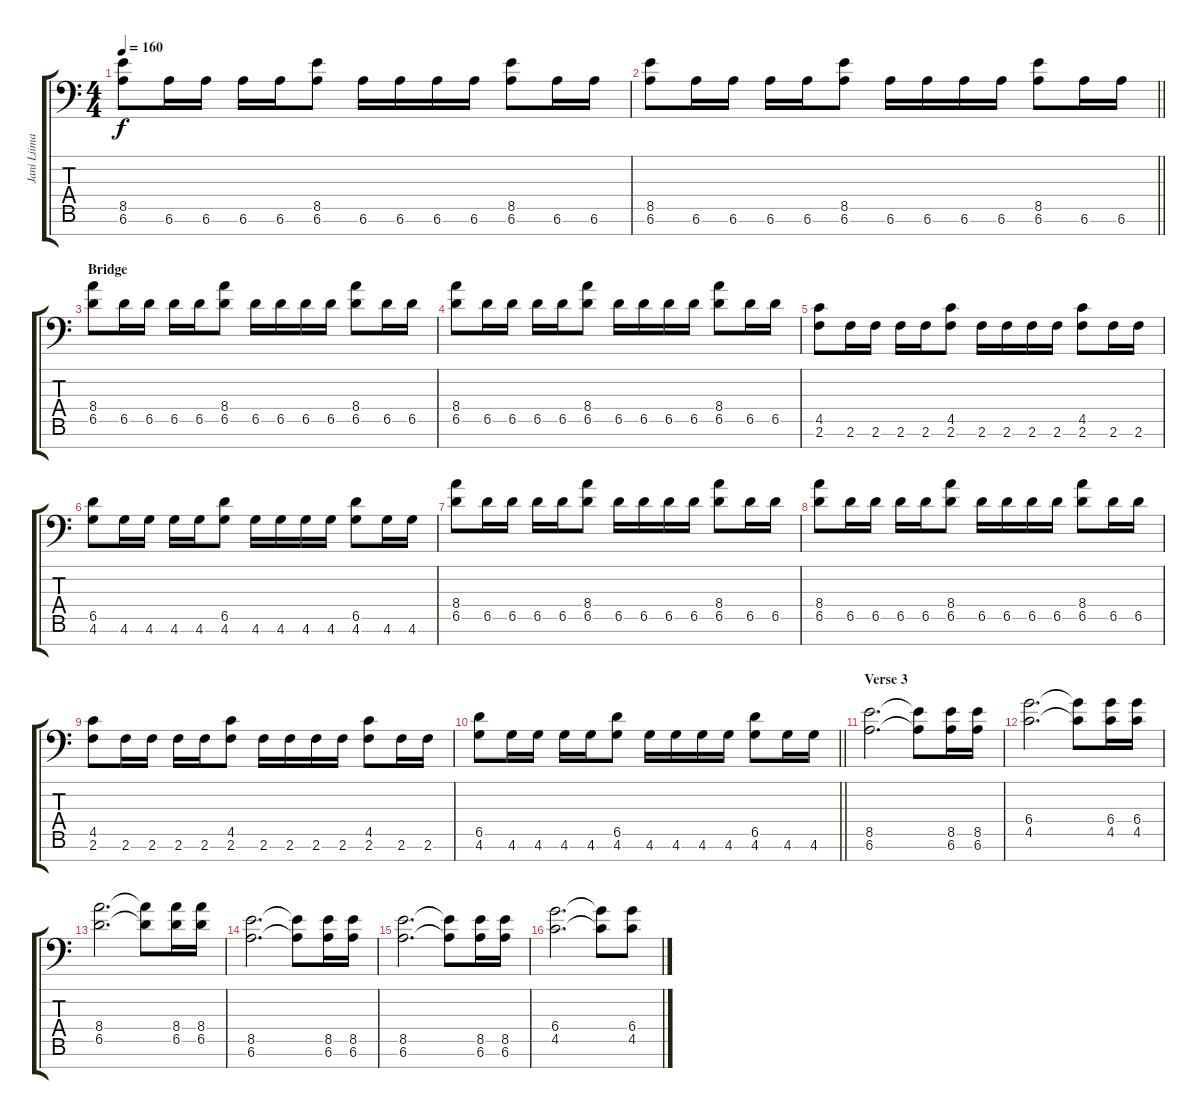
\track ("Jani Liimatainen (Rhythm)" "Jani Liima") {instrument distortionguitar}
\staff {score tabs}
\tuning (Eb4 Bb3 Gb3 Db3 Ab2 Eb2 Bb1) {hide}
\ts (4 4)
\tempo 160
\clef f4
\ks c
(8.5 6.6).8{dy f} 6.6.16 6.6.16 6.6.16 6.6.16 (8.5 6.6).8 6.6.16 6.6.16 6.6.16 6.6.16 (8.5 6.6).8 6.6.16 6.6.16 |
\barLineRight lightlight
(8.5 6.6).8 6.6.16 6.6.16 6.6.16 6.6.16 (8.5 6.6).8 6.6.16 6.6.16 6.6.16 6.6.16 (8.5 6.6).8 6.6.16 6.6.16 |
\section ("" "Bridge")
(8.4 6.5).8 6.5.16 6.5.16 6.5.16 6.5.16 (8.4 6.5).8 6.5.16 6.5.16 6.5.16 6.5.16 (8.4 6.5).8 6.5.16 6.5.16 |
(8.4 6.5).8 6.5.16 6.5.16 6.5.16 6.5.16 (8.4 6.5).8 6.5.16 6.5.16 6.5.16 6.5.16 (8.4 6.5).8 6.5.16 6.5.16 |
(4.5 2.6).8 2.6.16 2.6.16 2.6.16 2.6.16 (4.5 2.6).8 2.6.16 2.6.16 2.6.16 2.6.16 (4.5 2.6).8 2.6.16 2.6.16 |
(6.5 4.6).8 4.6.16 4.6.16 4.6.16 4.6.16 (6.5 4.6).8 4.6.16 4.6.16 4.6.16 4.6.16 (6.5 4.6).8 4.6.16 4.6.16 |
(8.4 6.5).8 6.5.16 6.5.16 6.5.16 6.5.16 (8.4 6.5).8 6.5.16 6.5.16 6.5.16 6.5.16 (8.4 6.5).8 6.5.16 6.5.16 |
(8.4 6.5).8 6.5.16 6.5.16 6.5.16 6.5.16 (8.4 6.5).8 6.5.16 6.5.16 6.5.16 6.5.16 (8.4 6.5).8 6.5.16 6.5.16 |
(4.5 2.6).8 2.6.16 2.6.16 2.6.16 2.6.16 (4.5 2.6).8 2.6.16 2.6.16 2.6.16 2.6.16 (4.5 2.6).8 2.6.16 2.6.16 |
\barLineRight lightlight
(6.5 4.6).8 4.6.16 4.6.16 4.6.16 4.6.16 (6.5 4.6).8 4.6.16 4.6.16 4.6.16 4.6.16 (6.5 4.6).8 4.6.16 4.6.16 |
\section ("" "Verse 3")
(8.5 6.6).2{d} (8.5{t} 6.6{t}).8 (8.5 6.6).16 (8.5 6.6).16 |
(6.4 4.5).2{d} (6.4{t} 4.5{t}).8 (6.4 4.5).16 (6.4 4.5).16 |
(8.4 6.5).2{d} (8.4{t} 6.5{t}).8 (8.4 6.5).16 (8.4 6.5).16 |
(8.5 6.6).2{d} (8.5{t} 6.6{t}).8 (8.5 6.6).16 (8.5 6.6).16 |
(8.5 6.6).2{d} (8.5{t} 6.6{t}).8 (8.5 6.6).16 (8.5 6.6).16 |
(6.4 4.5).2{d} (6.4{t} 4.5{t}).8 (6.4 4.5).8
